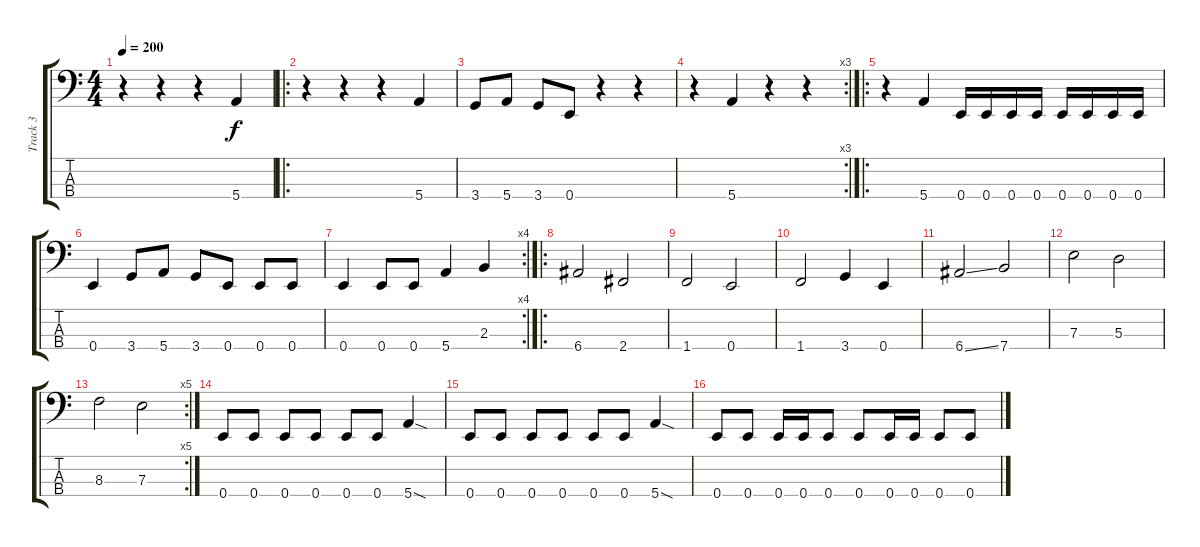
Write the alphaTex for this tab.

\track ("Track 3" "Track 3") {instrument electricbasspick}
\staff {score tabs}
\tuning (G2 D2 A1 E1) {hide}
\ts (4 4)
\tempo 200
\clef f4
\ks c
r.4{dy f instrument electricbasspick} r.4 r.4 5.4.4 |
\ro
r.4 r.4 r.4 5.4.4 |
3.4.8 5.4.8 3.4.8 0.4.8 r.4 r.4 |
\rc 3
r.4 5.4.4 r.4 r.4 |
\ro
r.4 5.4.4 0.4.16 0.4.16 0.4.16 0.4.16 0.4.16 0.4.16 0.4.16 0.4.16 |
0.4.4 3.4.8 5.4.8 3.4.8 0.4.8 0.4.8 0.4.8 |
\rc 4
0.4.4 0.4.8 0.4.8 5.4.4 2.3.4 |
\ro
6.4.2 2.4.2 |
1.4.2 0.4.2 |
1.4.2 3.4.4 0.4.4 |
6.4{ss}.2 7.4.2 |
7.3.2 5.3.2 |
\rc 5
8.3.2 7.3.2 |
0.4.8 0.4.8 0.4.8 0.4.8 0.4.8 0.4.8 5.4{sod}.4 |
0.4.8 0.4.8 0.4.8 0.4.8 0.4.8 0.4.8 5.4{sod}.4 |
0.4.8 0.4.8 0.4.16 0.4.16 0.4.8 0.4.8 0.4.16 0.4.16 0.4.8 0.4.8
